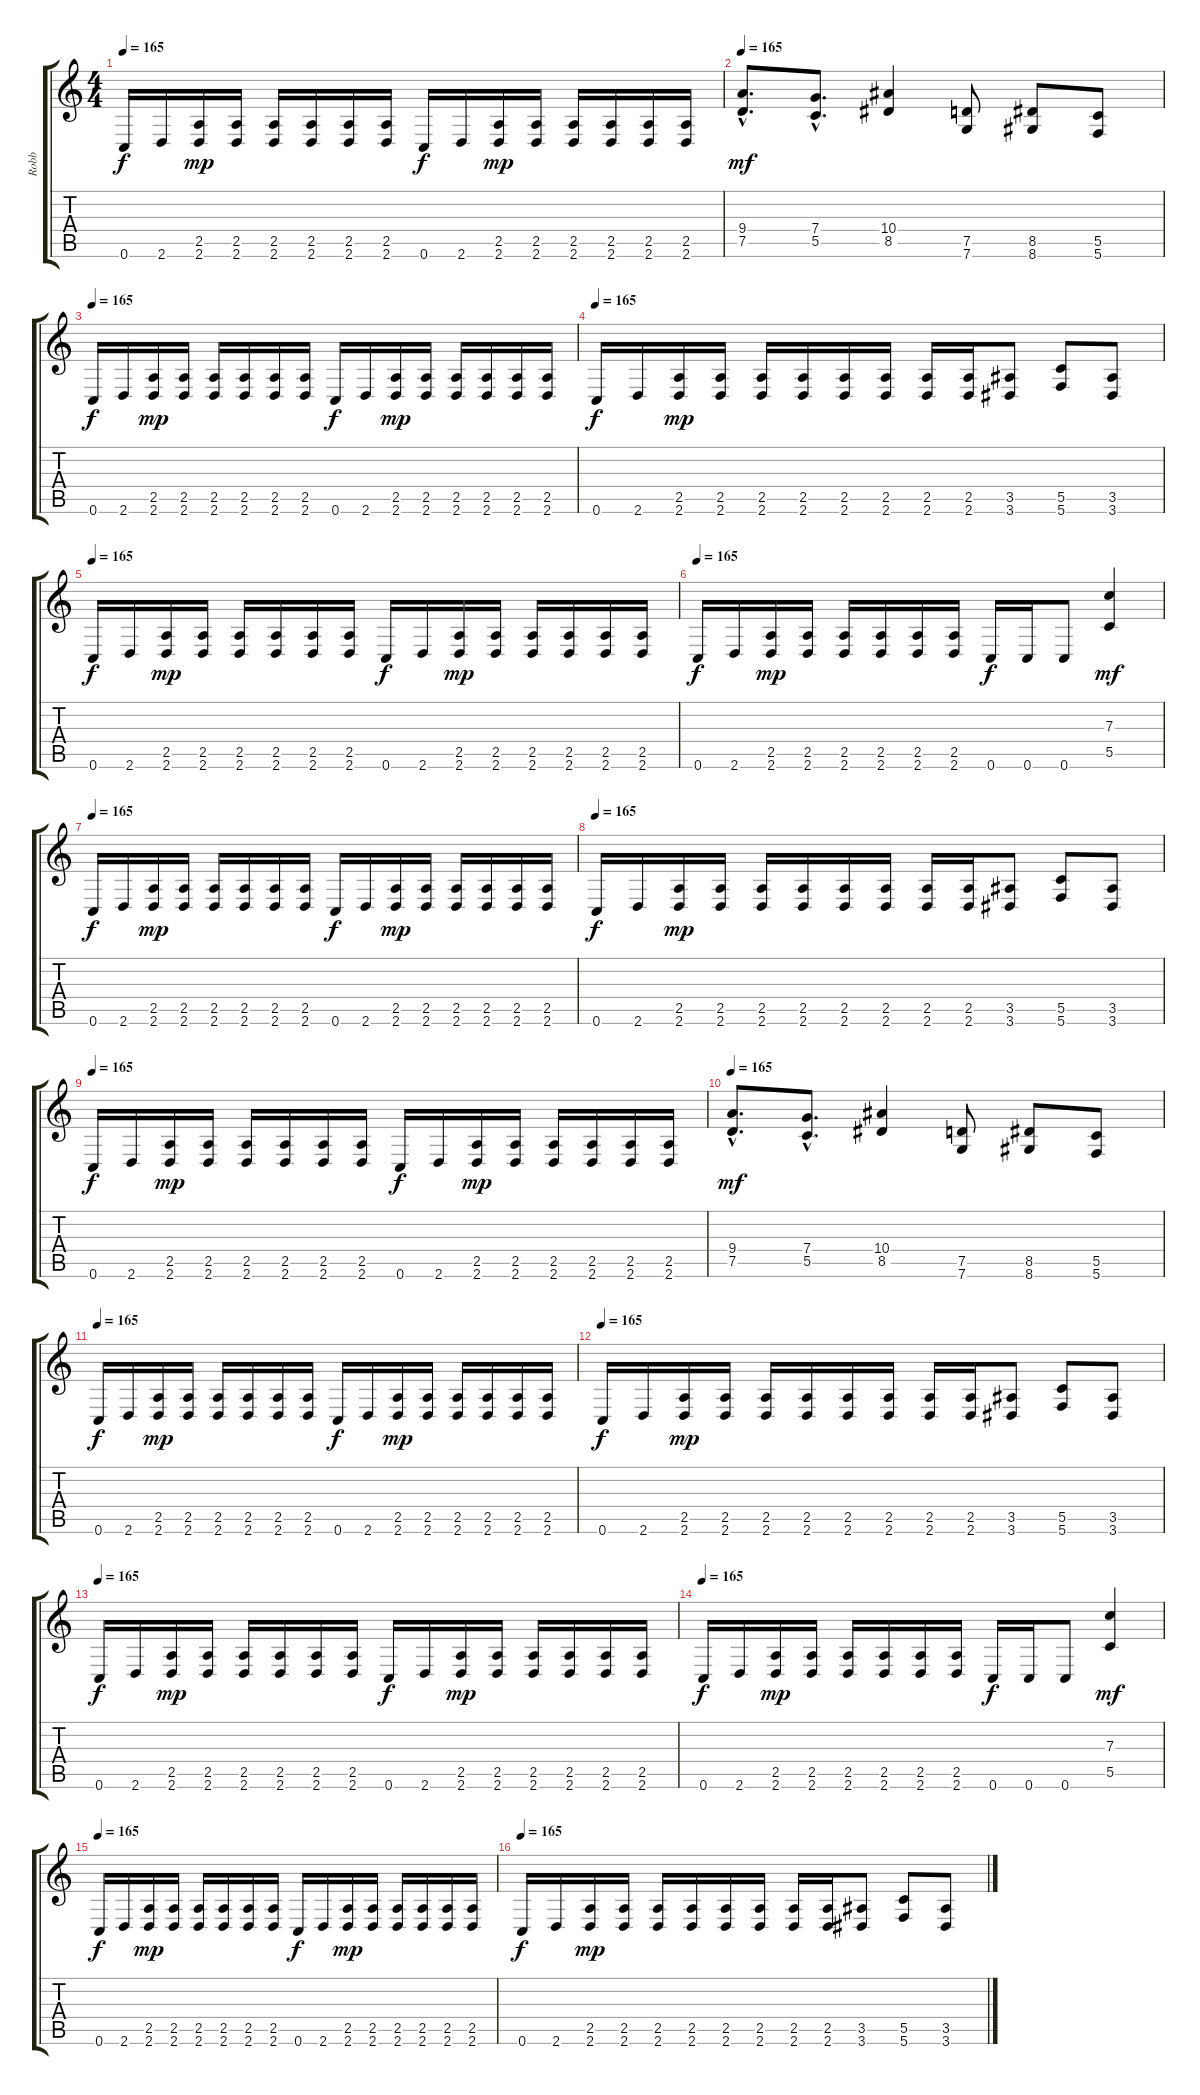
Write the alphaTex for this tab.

\track ("Robb" "Robb") {instrument distortionguitar}
\staff {score tabs}
\tuning (D4 A3 F3 C3 G2 C2) {hide}
\ts (4 4)
\tempo 165
\clef g2
\ks c
0.6.16{dy f} 2.6.16 (2.5 2.6).16{dy mp} (2.5 2.6).16 (2.5 2.6).16 (2.5 2.6).16 (2.5 2.6).16 (2.5 2.6).16 0.6.16{dy f} 2.6.16 (2.5 2.6).16{dy mp} (2.5 2.6).16 (2.5 2.6).16 (2.5 2.6).16 (2.5 2.6).16 (2.5 2.6).16 |
\tempo 165
(9.4{hac} 7.5{hac}).8{d dy mf} (7.4{hac} 5.5{hac}).8{d} (10.4 8.5).4 (7.5 7.6).8 (8.5 8.6).8 (5.5 5.6).8 |
\tempo 165
0.6.16{dy f} 2.6.16 (2.5 2.6).16{dy mp} (2.5 2.6).16 (2.5 2.6).16 (2.5 2.6).16 (2.5 2.6).16 (2.5 2.6).16 0.6.16{dy f} 2.6.16 (2.5 2.6).16{dy mp} (2.5 2.6).16 (2.5 2.6).16 (2.5 2.6).16 (2.5 2.6).16 (2.5 2.6).16 |
\tempo 165
0.6.16{dy f} 2.6.16 (2.5 2.6).16{dy mp} (2.5 2.6).16 (2.5 2.6).16 (2.5 2.6).16 (2.5 2.6).16 (2.5 2.6).16 (2.5 2.6).16 (2.5 2.6).16 (3.5 3.6).8 (5.5 5.6).8 (3.5 3.6).8 |
\tempo 165
0.6.16{dy f} 2.6.16 (2.5 2.6).16{dy mp} (2.5 2.6).16 (2.5 2.6).16 (2.5 2.6).16 (2.5 2.6).16 (2.5 2.6).16 0.6.16{dy f} 2.6.16 (2.5 2.6).16{dy mp} (2.5 2.6).16 (2.5 2.6).16 (2.5 2.6).16 (2.5 2.6).16 (2.5 2.6).16 |
\tempo 165
0.6.16{dy f} 2.6.16 (2.5 2.6).16{dy mp} (2.5 2.6).16 (2.5 2.6).16 (2.5 2.6).16 (2.5 2.6).16 (2.5 2.6).16 0.6.16{dy f} 0.6.16 0.6.8 (7.3 5.5).4{dy mf} |
\tempo 165
0.6.16{dy f} 2.6.16 (2.5 2.6).16{dy mp} (2.5 2.6).16 (2.5 2.6).16 (2.5 2.6).16 (2.5 2.6).16 (2.5 2.6).16 0.6.16{dy f} 2.6.16 (2.5 2.6).16{dy mp} (2.5 2.6).16 (2.5 2.6).16 (2.5 2.6).16 (2.5 2.6).16 (2.5 2.6).16 |
\tempo 165
0.6.16{dy f} 2.6.16 (2.5 2.6).16{dy mp} (2.5 2.6).16 (2.5 2.6).16 (2.5 2.6).16 (2.5 2.6).16 (2.5 2.6).16 (2.5 2.6).16 (2.5 2.6).16 (3.5 3.6).8 (5.5 5.6).8 (3.5 3.6).8 |
\tempo 165
0.6.16{dy f} 2.6.16 (2.5 2.6).16{dy mp} (2.5 2.6).16 (2.5 2.6).16 (2.5 2.6).16 (2.5 2.6).16 (2.5 2.6).16 0.6.16{dy f} 2.6.16 (2.5 2.6).16{dy mp} (2.5 2.6).16 (2.5 2.6).16 (2.5 2.6).16 (2.5 2.6).16 (2.5 2.6).16 |
\tempo 165
(9.4{hac} 7.5{hac}).8{d dy mf} (7.4{hac} 5.5{hac}).8{d} (10.4 8.5).4 (7.5 7.6).8 (8.5 8.6).8 (5.5 5.6).8 |
\tempo 165
0.6.16{dy f} 2.6.16 (2.5 2.6).16{dy mp} (2.5 2.6).16 (2.5 2.6).16 (2.5 2.6).16 (2.5 2.6).16 (2.5 2.6).16 0.6.16{dy f} 2.6.16 (2.5 2.6).16{dy mp} (2.5 2.6).16 (2.5 2.6).16 (2.5 2.6).16 (2.5 2.6).16 (2.5 2.6).16 |
\tempo 165
0.6.16{dy f} 2.6.16 (2.5 2.6).16{dy mp} (2.5 2.6).16 (2.5 2.6).16 (2.5 2.6).16 (2.5 2.6).16 (2.5 2.6).16 (2.5 2.6).16 (2.5 2.6).16 (3.5 3.6).8 (5.5 5.6).8 (3.5 3.6).8 |
\tempo 165
0.6.16{dy f} 2.6.16 (2.5 2.6).16{dy mp} (2.5 2.6).16 (2.5 2.6).16 (2.5 2.6).16 (2.5 2.6).16 (2.5 2.6).16 0.6.16{dy f} 2.6.16 (2.5 2.6).16{dy mp} (2.5 2.6).16 (2.5 2.6).16 (2.5 2.6).16 (2.5 2.6).16 (2.5 2.6).16 |
\tempo 165
0.6.16{dy f} 2.6.16 (2.5 2.6).16{dy mp} (2.5 2.6).16 (2.5 2.6).16 (2.5 2.6).16 (2.5 2.6).16 (2.5 2.6).16 0.6.16{dy f} 0.6.16 0.6.8 (7.3 5.5).4{dy mf} |
\tempo 165
0.6.16{dy f} 2.6.16 (2.5 2.6).16{dy mp} (2.5 2.6).16 (2.5 2.6).16 (2.5 2.6).16 (2.5 2.6).16 (2.5 2.6).16 0.6.16{dy f} 2.6.16 (2.5 2.6).16{dy mp} (2.5 2.6).16 (2.5 2.6).16 (2.5 2.6).16 (2.5 2.6).16 (2.5 2.6).16 |
\tempo 165
0.6.16{dy f} 2.6.16 (2.5 2.6).16{dy mp} (2.5 2.6).16 (2.5 2.6).16 (2.5 2.6).16 (2.5 2.6).16 (2.5 2.6).16 (2.5 2.6).16 (2.5 2.6).16 (3.5 3.6).8 (5.5 5.6).8 (3.5 3.6).8
